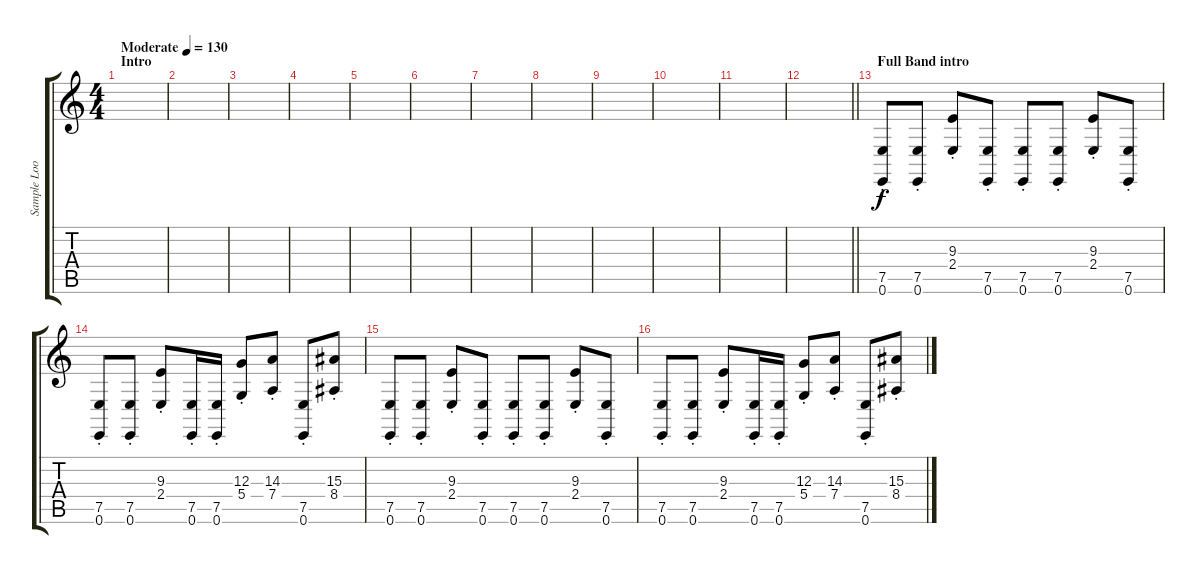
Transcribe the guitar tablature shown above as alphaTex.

\track ("Sample Loop" "Sample Loo") {instrument shamisen}
\staff {score tabs}
\tuning (E4 B3 G3 D3 A2 E2) {hide}
\ts (4 4)
\section ("" "Intro")
\tempo (130 "Moderate")
\clef g2
\ks c
|
|
|
|
|
|
|
|
|
|
|
\barLineRight lightlight
|
\section ("" "Full Band intro")
(7.5{st} 0.6).8 (7.5{st} 0.6).8 (9.3{st} 2.4).8 (7.5{st} 0.6).8 (7.5{st} 0.6).8 (7.5{st} 0.6).8 (9.3{st} 2.4).8 (7.5{st} 0.6).8 |
(7.5{st} 0.6).8 (7.5{st} 0.6).8 (9.3{st} 2.4).8 (7.5{st} 0.6).16 (7.5{st} 0.6).16 (12.3{st} 5.4).8 (14.3{st} 7.4).8 (7.5{st} 0.6).8 (15.3{st} 8.4).8 |
(7.5{st} 0.6).8 (7.5{st} 0.6).8 (9.3{st} 2.4).8 (7.5{st} 0.6).8 (7.5{st} 0.6).8 (7.5{st} 0.6).8 (9.3{st} 2.4).8 (7.5{st} 0.6).8 |
(7.5{st} 0.6).8 (7.5{st} 0.6).8 (9.3{st} 2.4).8 (7.5{st} 0.6).16 (7.5{st} 0.6).16 (12.3{st} 5.4).8 (14.3{st} 7.4).8 (7.5{st} 0.6).8 (15.3{st} 8.4).8
